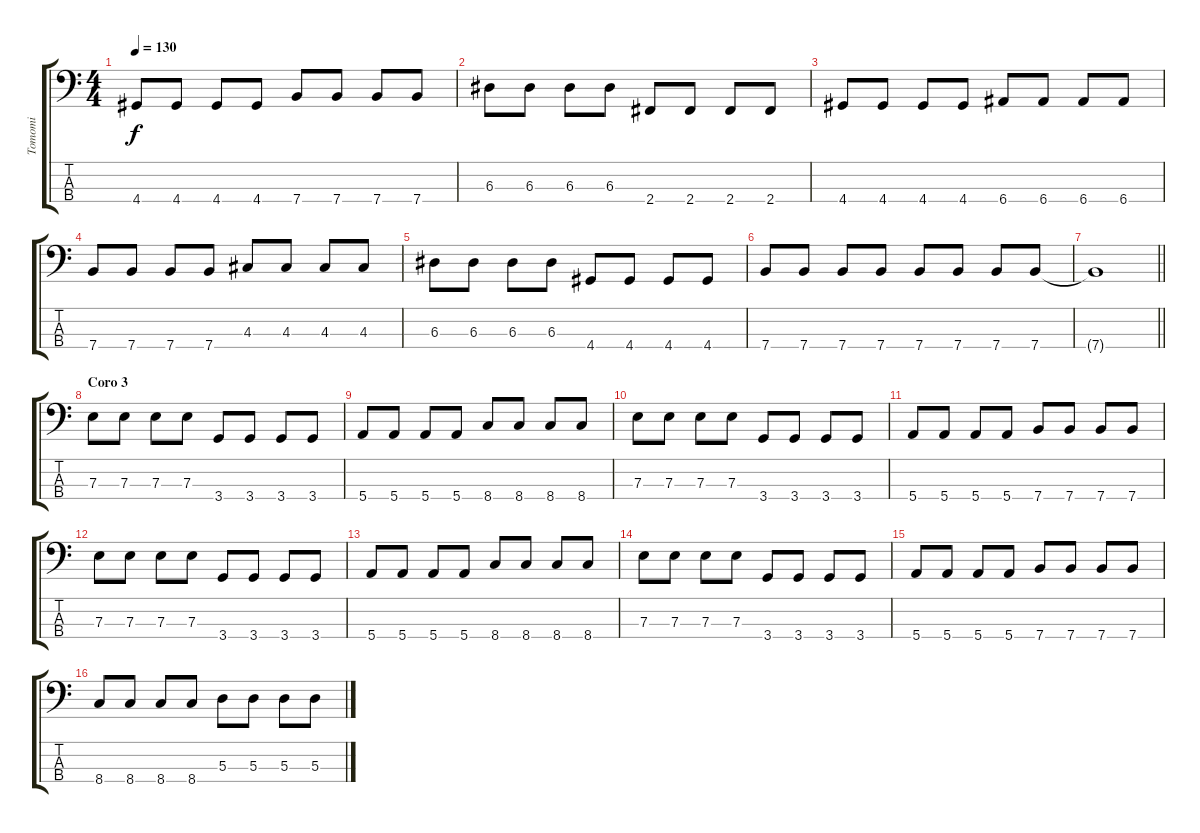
\track ("Tomomi" "Tomomi") {instrument electricbassfinger}
\staff {score tabs}
\tuning (G2 D2 A1 E1) {hide}
\ts (4 4)
\tempo 130
\clef f4
\ks c
4.4.8{dy f} 4.4.8 4.4.8 4.4.8 7.4.8 7.4.8 7.4.8 7.4.8 |
6.3.8 6.3.8 6.3.8 6.3.8 2.4.8 2.4.8 2.4.8 2.4.8 |
4.4.8 4.4.8 4.4.8 4.4.8 6.4.8 6.4.8 6.4.8 6.4.8 |
7.4.8 7.4.8 7.4.8 7.4.8 4.3.8 4.3.8 4.3.8 4.3.8 |
6.3.8 6.3.8 6.3.8 6.3.8 4.4.8 4.4.8 4.4.8 4.4.8 |
7.4.8 7.4.8 7.4.8 7.4.8 7.4.8 7.4.8 7.4.8 7.4.8 |
\barLineRight lightlight
7.4{t}.1 |
\section ("" "Coro 3")
7.3.8 7.3.8 7.3.8 7.3.8 3.4.8 3.4.8 3.4.8 3.4.8 |
5.4.8 5.4.8 5.4.8 5.4.8 8.4.8 8.4.8 8.4.8 8.4.8 |
7.3.8 7.3.8 7.3.8 7.3.8 3.4.8 3.4.8 3.4.8 3.4.8 |
5.4.8 5.4.8 5.4.8 5.4.8 7.4.8 7.4.8 7.4.8 7.4.8 |
7.3.8 7.3.8 7.3.8 7.3.8 3.4.8 3.4.8 3.4.8 3.4.8 |
5.4.8 5.4.8 5.4.8 5.4.8 8.4.8 8.4.8 8.4.8 8.4.8 |
7.3.8 7.3.8 7.3.8 7.3.8 3.4.8 3.4.8 3.4.8 3.4.8 |
5.4.8 5.4.8 5.4.8 5.4.8 7.4.8 7.4.8 7.4.8 7.4.8 |
8.4.8 8.4.8 8.4.8 8.4.8 5.3.8 5.3.8 5.3.8 5.3.8
